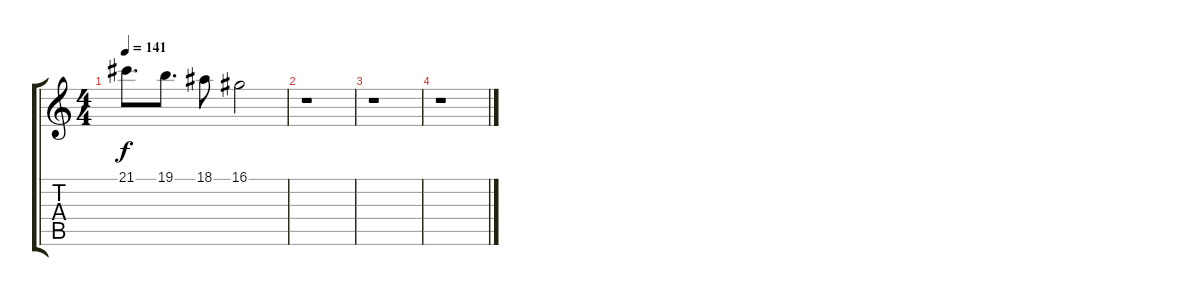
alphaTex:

\track "" {instrument reedorgan}
\staff {score tabs}
\tuning (E4 B3 G3 D3 A2 E2) {hide}
\ts (4 4)
\tempo 141
\clef g2
\ks c
21.1.8{d dy f} 19.1.8{d} 18.1.8 16.1.2 |
r.1 |
r.1 |
r.1
